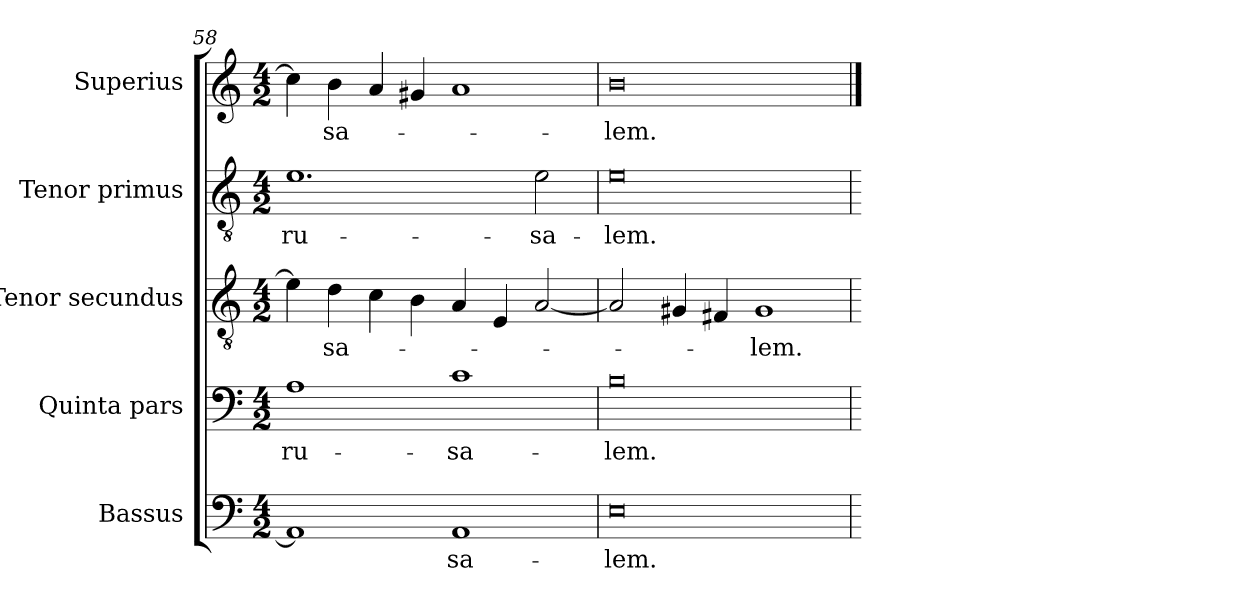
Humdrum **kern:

**kern	**text	**kern	**text	**kern	**text	**kern	**text	**kern	**text
*part5	*part5	*part4	*part4	*part3	*part3	*part2	*part2	*part1	*part1
*staff5	*staff5	*staff4	*staff4	*staff3	*staff3	*staff2	*staff2	*staff1	*staff1
*I"Bassus	*	*I"Quinta pars	*	*I"Tenor secundus	*	*I"Tenor primus	*	*I"Superius	*
*I'B.	*	*I'Q.	*	*I'T. S.	*	*I'T. P.	*	*I'S.	*
*clefF4	*	*clefF4	*	*clefGv2	*	*clefGv2	*	*clefG2	*
*M4/2	*	*M4/2	*	*M4/2	*	*M4/2	*	*M4/2	*
=58	=58	=58	=58	=58	=58	=58	=58	=58	=58
!	!	!	!LO:LY:b:cj	!	!	!	!LO:LY:b:cj	!	!
1AA]	.	1A	-ru-	4e\]	.	1.e	-ru-	4cc\]	.
!	!	!	!	!	!LO:LY:b:cj	!	!	!	!LO:LY:b:cj
.	.	.	.	4d\	-sa-	.	.	4b\	-sa-
.	.	.	.	4c\	.	.	.	4a/	.
.	.	.	.	4B\	.	.	.	4g#X/	.
!	!LO:LY:b:cj	!	!LO:LY:b:cj	!	!	!	!	!	!
1AA	-sa-	1c	-sa-	4A/	.	.	.	1a	.
.	.	.	.	4E/	.	.	.	.	.
!	!	!	!	!	!	!	!LO:LY:b:cj	!	!
.	.	.	.	[<2A/	.	2e\	-sa-	.	.
=59	=59	=59	=59	=59	=59	=59	=59	=59	=59
!	!LO:LY:b:cj	!	!LO:LY:b:cj	!	!	!	!LO:LY:b:cj	!	!LO:LY:b:cj
0E	-lem.	0B	-lem.	2A/]	.	0e	-lem.	0b	-lem.
.	.	.	.	4G#X/	.	.	.	.	.
.	.	.	.	4F#X/	.	.	.	.	.
!	!	!	!	!	!LO:LY:b:cj	!	!	!	!
.	.	.	.	1G#	-lem.	.	.	.	.
=	==	=	==	=	==	=	==	==	==
*-	*-	*-	*-	*-	*-	*-	*-	*-	*-
